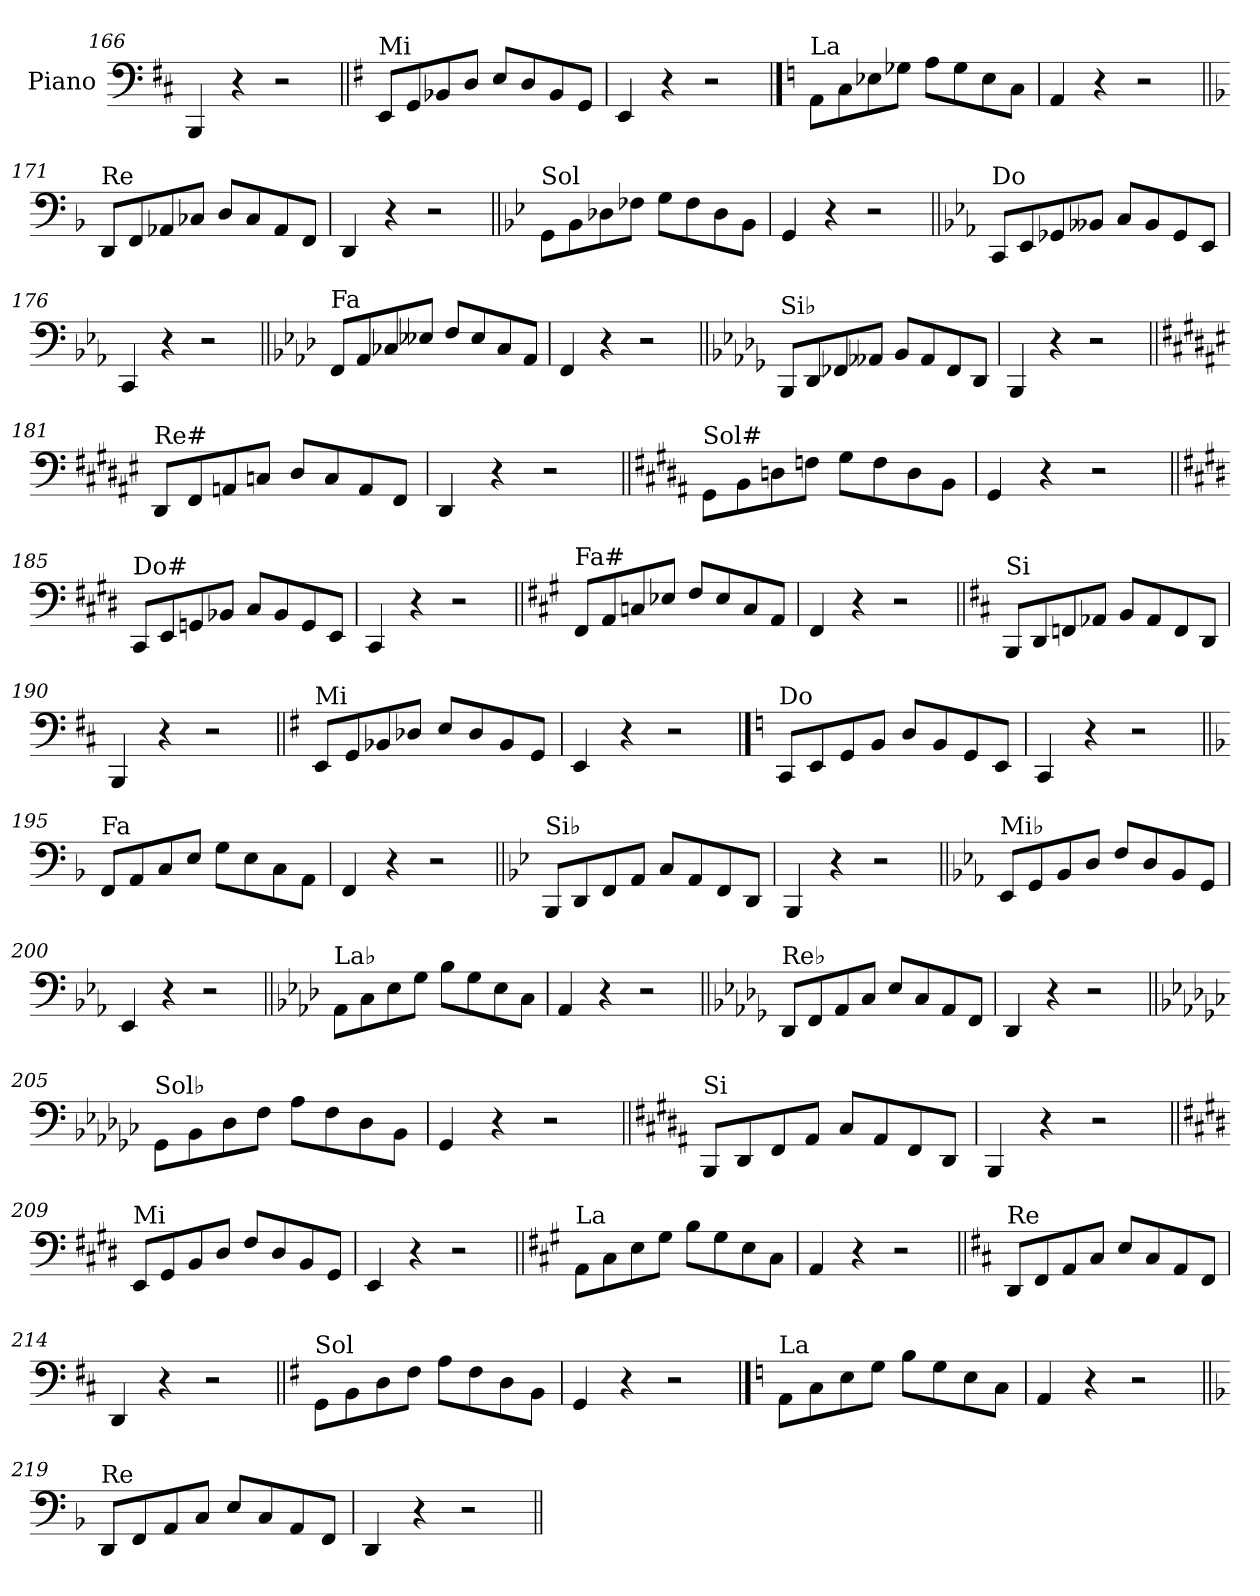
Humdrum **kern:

**kern
*part1
*staff1
*I"Piano
*I'Pno.
*clefF4
*k[f#c#]
=166
4BBB/
4r
2r
=167||
*k[f#]
!LO:TX:a:t=Mi
8EE/L
8GG/
8BB-X/
8D/J
8E/L
8D/
8BB-/
8GG/J
=168
4EE/
4r
2r
!!LO:LB:g=z
==169
*k[]
!LO:TX:a:t=La
8AA\L
8C\
8E-X\
8G-X\J
8A\L
8G-\
8E-\
8C\J
=170
4AA/
4r
2r
=171||
*k[b-]
!LO:TX:a:t=Re
8DD/L
8FF/
8AA-X/
8C-X/J
8D/L
8C-/
8AA-/
8FF/J
=172
4DD/
4r
2r
=173||
*k[b-e-]
!LO:TX:a:t=Sol
8GG\L
8BB-\
8D-X\
8F-X\J
8G\L
8F-\
8D-\
8BB-\J
=174
4GG/
4r
2r
!!LO:LB:g=z
=175||
*k[b-e-a-]
!LO:TX:a:t=Do
8CC/L
8EE-/
8GG-X/
8BB--X/J
8C/L
8BB--/
8GG-/
8EE-/J
=176
4CC/
4r
2r
=177||
*k[b-e-a-d-]
!LO:TX:a:t=Fa
8FF/L
8AA-/
8C-X/
8E--X/J
8F/L
8E--/
8C-/
8AA-/J
=178
4FF/
4r
2r
=179||
*k[b-e-a-d-g-]
!LO:TX:a:t=Si♭
8BBB-/L
8DD-/
8FF-X/
8AA--X/J
8BB-/L
8AA--/
8FF-/
8DD-/J
=180
4BBB-/
4r
2r
!!LO:LB:g=z
=181||
*k[f#c#g#d#a#e#]
!LO:TX:a:t=Re#
8DD#/L
8FF#/
8AAn/
8Cn/J
8D#/L
8C/
8AA/
8FF#/J
=182
4DD#/
4r
2r
=183||
*k[f#c#g#d#a#]
!LO:TX:a:t=Sol#
8GG#\L
8BB\
8Dn\
8Fn\J
8G#\L
8F\
8D\
8BB\J
=184
4GG#/
4r
2r
=185||
*k[f#c#g#d#]
!LO:TX:a:t=Do#
8CC#/L
8EE/
8GGn/
8BB-X/J
8C#/L
8BB-/
8GG/
8EE/J
=186
4CC#/
4r
2r
!!LO:LB:g=z
=187||
*k[f#c#g#]
!LO:TX:a:t=Fa#
8FF#/L
8AA/
8Cn/
8E-X/J
8F#/L
8E-/
8C/
8AA/J
=188
4FF#/
4r
2r
=189||
*k[f#c#]
!LO:TX:a:t=Si
8BBB/L
8DD/
8FFn/
8AA-X/J
8BB/L
8AA-/
8FF/
8DD/J
=190
4BBB/
4r
2r
=191||
*k[f#]
!LO:TX:a:t=Mi
8EE/L
8GG/
8BB-X/
8D-X/J
8E/L
8D-/
8BB-/
8GG/J
=192
4EE/
4r
2r
!!LO:PB:g=z
==193
*k[]
!LO:TX:a:t=Do
8CC/L
8EE/
8GG/
8BB/J
8D/L
8BB/
8GG/
8EE/J
=194
4CC/
4r
2r
=195||
*k[b-]
!LO:TX:a:t=Fa
8FF/L
8AA/
8C/
8E/J
8G\L
8E\
8C\
8AA\J
=196
4FF/
4r
2r
=197||
*k[b-e-]
!LO:TX:a:t=Si♭
8BBB-/L
8DD/
8FF/
8AA/J
8C/L
8AA/
8FF/
8DD/J
=198
4BBB-/
4r
2r
!!LO:LB:g=z
=199||
*k[b-e-a-]
!LO:TX:a:t=Mi♭
8EE-/L
8GG/
8BB-/
8D/J
8F/L
8D/
8BB-/
8GG/J
=200
4EE-/
4r
2r
=201||
*k[b-e-a-d-]
!LO:TX:a:t=La♭
8AA-\L
8C\
8E-\
8G\J
8B-\L
8G\
8E-\
8C\J
=202
4AA-/
4r
2r
=203||
*k[b-e-a-d-g-]
!LO:TX:a:t=Re♭
8DD-/L
8FF/
8AA-/
8C/J
8E-/L
8C/
8AA-/
8FF/J
=204
4DD-/
4r
2r
!!LO:LB:g=z
=205||
*k[b-e-a-d-g-c-]
!LO:TX:a:t=Sol♭
8GG-\L
8BB-\
8D-\
8F\J
8A-\L
8F\
8D-\
8BB-\J
=206
4GG-/
4r
2r
=207||
*k[f#c#g#d#a#]
!LO:TX:a:t=Si
8BBB/L
8DD#/
8FF#/
8AA#/J
8C#/L
8AA#/
8FF#/
8DD#/J
=208
4BBB/
4r
2r
=209||
*k[f#c#g#d#]
!LO:TX:a:t=Mi
8EE/L
8GG#/
8BB/
8D#/J
8F#/L
8D#/
8BB/
8GG#/J
=210
4EE/
4r
2r
!!LO:LB:g=z
=211||
*k[f#c#g#]
!LO:TX:a:t=La
8AA\L
8C#\
8E\
8G#\J
8B\L
8G#\
8E\
8C#\J
=212
4AA/
4r
2r
=213||
*k[f#c#]
!LO:TX:a:t=Re
8DD/L
8FF#/
8AA/
8C#/J
8E/L
8C#/
8AA/
8FF#/J
=214
4DD/
4r
2r
=215||
*k[f#]
!LO:TX:a:t=Sol
8GG\L
8BB\
8D\
8F#\J
8A\L
8F#\
8D\
8BB\J
=216
4GG/
4r
2r
!!LO:LB:g=z
==217
*k[]
!LO:TX:a:t=La
8AA\L
8C\
8E\
8G\J
8B\L
8G\
8E\
8C\J
=218
4AA/
4r
2r
=219||
*k[b-]
!LO:TX:a:t=Re
8DD/L
8FF/
8AA/
8C/J
8E/L
8C/
8AA/
8FF/J
=220
4DD/
4r
2r
=||
*-
